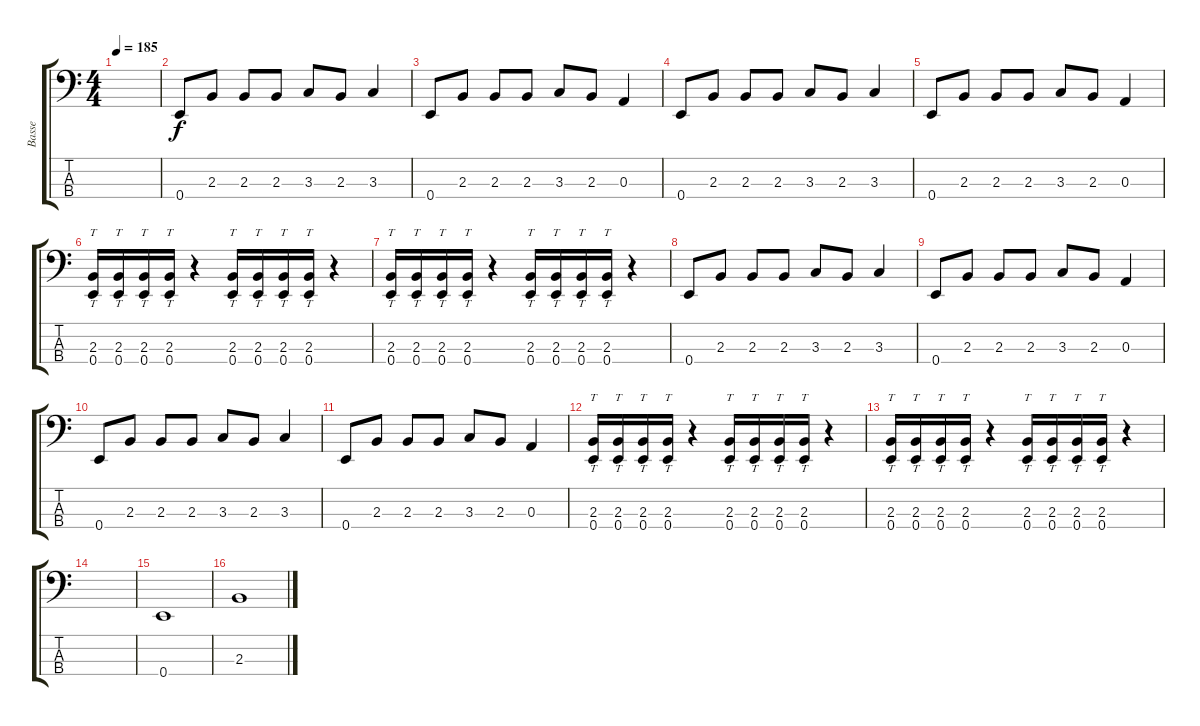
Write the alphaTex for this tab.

\track ("Basse" "Basse") {instrument slapbass1}
\staff {score tabs}
\tuning (G2 D2 A1 E1) {hide}
\ts (4 4)
\tempo 185
\clef f4
\ks c
|
0.4.8 2.3.8 2.3.8 2.3.8 3.3.8 2.3.8 3.3.4 |
0.4.8 2.3.8 2.3.8 2.3.8 3.3.8 2.3.8 0.3.4 |
0.4.8 2.3.8 2.3.8 2.3.8 3.3.8 2.3.8 3.3.4 |
0.4.8 2.3.8 2.3.8 2.3.8 3.3.8 2.3.8 0.3.4 |
(2.3 0.4).16{tt} (2.3 0.4).16{tt} (2.3 0.4).16{tt} (2.3 0.4).16{tt} r.4 (2.3 0.4).16{tt} (2.3 0.4).16{tt} (2.3 0.4).16{tt} (2.3 0.4).16{tt} r.4 |
(2.3 0.4).16{tt} (2.3 0.4).16{tt} (2.3 0.4).16{tt} (2.3 0.4).16{tt} r.4 (2.3 0.4).16{tt} (2.3 0.4).16{tt} (2.3 0.4).16{tt} (2.3 0.4).16{tt} r.4 |
0.4.8 2.3.8 2.3.8 2.3.8 3.3.8 2.3.8 3.3.4 |
0.4.8 2.3.8 2.3.8 2.3.8 3.3.8 2.3.8 0.3.4 |
0.4.8 2.3.8 2.3.8 2.3.8 3.3.8 2.3.8 3.3.4 |
0.4.8 2.3.8 2.3.8 2.3.8 3.3.8 2.3.8 0.3.4 |
(2.3 0.4).16{tt} (2.3 0.4).16{tt} (2.3 0.4).16{tt} (2.3 0.4).16{tt} r.4 (2.3 0.4).16{tt} (2.3 0.4).16{tt} (2.3 0.4).16{tt} (2.3 0.4).16{tt} r.4 |
(2.3 0.4).16{tt} (2.3 0.4).16{tt} (2.3 0.4).16{tt} (2.3 0.4).16{tt} r.4 (2.3 0.4).16{tt} (2.3 0.4).16{tt} (2.3 0.4).16{tt} (2.3 0.4).16{tt} r.4 |
|
0.4.1 |
2.3.1
